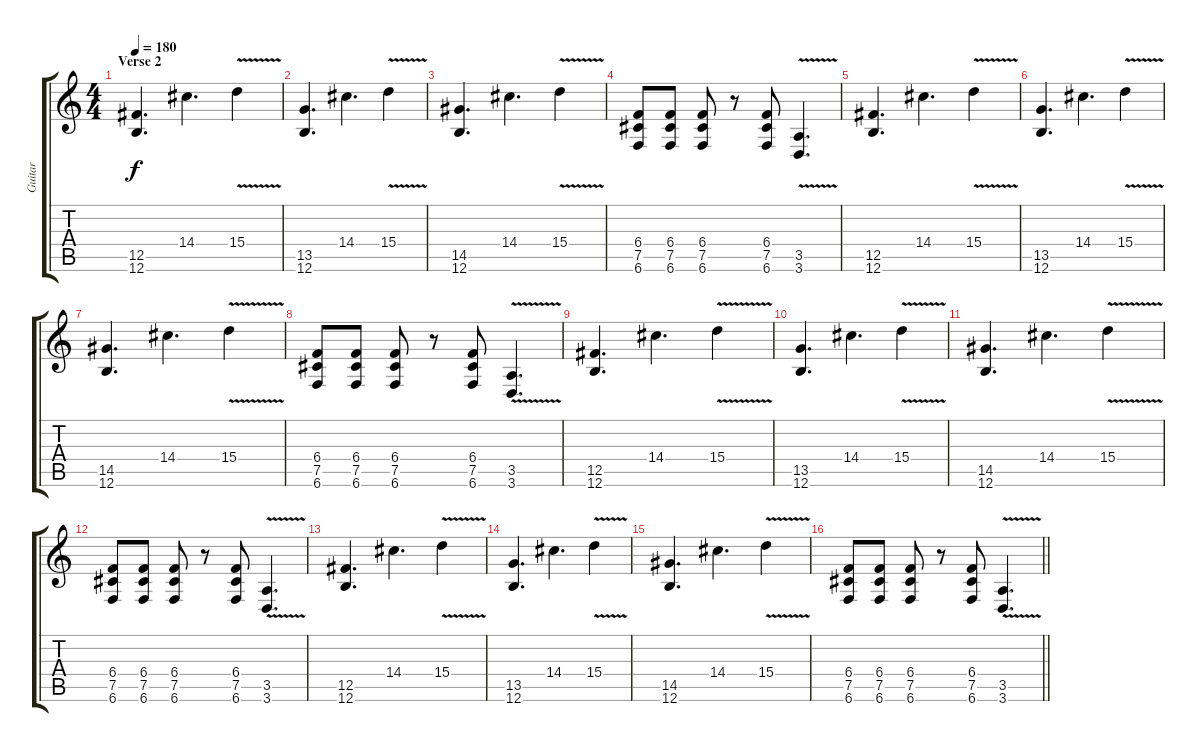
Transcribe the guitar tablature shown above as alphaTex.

\track ("Guitar" "Guitar") {instrument distortionguitar}
\staff {score tabs}
\tuning (Db4 Ab3 E3 B2 Gb2 B1) {hide}
\ts (4 4)
\section ("" "Verse 2")
\tempo 180
\clef g2
\ks c
(12.5 12.6).4{d dy f} 14.4.4{d} 15.4{v}.4 |
(13.5 12.6).4{d} 14.4.4{d} 15.4{v}.4 |
(14.5 12.6).4{d} 14.4.4{d} 15.4{v}.4 |
(6.4 7.5 6.6).8 (6.4 7.5 6.6).8 (6.4 7.5 6.6).8 r.8 (6.4 7.5 6.6).8 (3.5{v} 3.6).4{d} |
(12.5 12.6).4{d} 14.4.4{d} 15.4{v}.4 |
(13.5 12.6).4{d} 14.4.4{d} 15.4{v}.4 |
(14.5 12.6).4{d} 14.4.4{d} 15.4{v}.4 |
(6.4 7.5 6.6).8 (6.4 7.5 6.6).8 (6.4 7.5 6.6).8 r.8 (6.4 7.5 6.6).8 (3.5{v} 3.6).4{d} |
(12.5 12.6).4{d} 14.4.4{d} 15.4{v}.4 |
(13.5 12.6).4{d} 14.4.4{d} 15.4{v}.4 |
(14.5 12.6).4{d} 14.4.4{d} 15.4{v}.4 |
(6.4 7.5 6.6).8 (6.4 7.5 6.6).8 (6.4 7.5 6.6).8 r.8 (6.4 7.5 6.6).8 (3.5{v} 3.6).4{d} |
(12.5 12.6).4{d} 14.4.4{d} 15.4{v}.4 |
(13.5 12.6).4{d} 14.4.4{d} 15.4{v}.4 |
(14.5 12.6).4{d} 14.4.4{d} 15.4{v}.4 |
\barLineRight lightlight
(6.4 7.5 6.6).8 (6.4 7.5 6.6).8 (6.4 7.5 6.6).8 r.8 (6.4 7.5 6.6).8 (3.5{v} 3.6).4{d}
